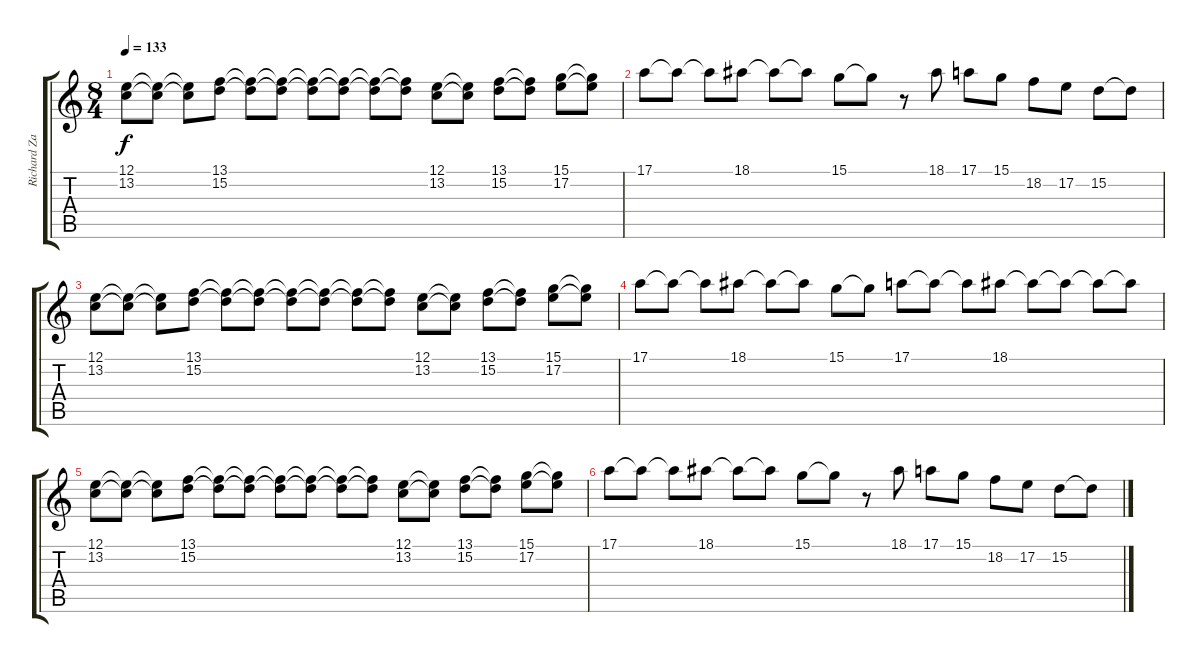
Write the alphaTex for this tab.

\track ("Richard Zander" "Richard Za") {instrument tremolostrings}
\staff {score tabs}
\tuning (E4 B3 G3 D3 A2 D2) {hide}
\ts (8 4)
\tempo 133
\clef g2
\ks c
(12.1 13.2).8{dy f} (12.1{t} 13.2{t}).8 (12.1{t} 13.2{t}).8 (13.1 15.2).8 (13.1{t} 15.2{t}).8 (13.1{t} 15.2{t}).8 (13.1{t} 15.2{t}).8 (13.1{t} 15.2{t}).8 (13.1{t} 15.2{t}).8 (13.1{t} 15.2{t}).8 (12.1 13.2).8 (12.1{t} 13.2{t}).8 (13.1 15.2).8 (13.1{t} 15.2{t}).8 (15.1 17.2).8 (15.1{t} 17.2{t}).8 |
17.1.8 17.1{t}.8 17.1{t}.8 18.1.8 18.1{t}.8 18.1{t}.8 15.1.8 15.1{t}.8 r.8 18.1.8 17.1.8 15.1.8 18.2.8 17.2.8 15.2.8 15.2{t}.8 |
(12.1 13.2).8 (12.1{t} 13.2{t}).8 (12.1{t} 13.2{t}).8 (13.1 15.2).8 (13.1{t} 15.2{t}).8 (13.1{t} 15.2{t}).8 (13.1{t} 15.2{t}).8 (13.1{t} 15.2{t}).8 (13.1{t} 15.2{t}).8 (13.1{t} 15.2{t}).8 (12.1 13.2).8 (12.1{t} 13.2{t}).8 (13.1 15.2).8 (13.1{t} 15.2{t}).8 (15.1 17.2).8 (15.1{t} 17.2{t}).8 |
17.1.8 17.1{t}.8 17.1{t}.8 18.1.8 18.1{t}.8 18.1{t}.8 15.1.8 15.1{t}.8 17.1.8 17.1{t}.8 17.1{t}.8 18.1.8 18.1{t}.8 18.1{t}.8 18.1{t}.8 18.1{t}.8 |
(12.1 13.2).8 (12.1{t} 13.2{t}).8 (12.1{t} 13.2{t}).8 (13.1 15.2).8 (13.1{t} 15.2{t}).8 (13.1{t} 15.2{t}).8 (13.1{t} 15.2{t}).8 (13.1{t} 15.2{t}).8 (13.1{t} 15.2{t}).8 (13.1{t} 15.2{t}).8 (12.1 13.2).8 (12.1{t} 13.2{t}).8 (13.1 15.2).8 (13.1{t} 15.2{t}).8 (15.1 17.2).8 (15.1{t} 17.2{t}).8 |
17.1.8 17.1{t}.8 17.1{t}.8 18.1.8 18.1{t}.8 18.1{t}.8 15.1.8 15.1{t}.8 r.8 18.1.8 17.1.8 15.1.8 18.2.8 17.2.8 15.2.8 15.2{t}.8
